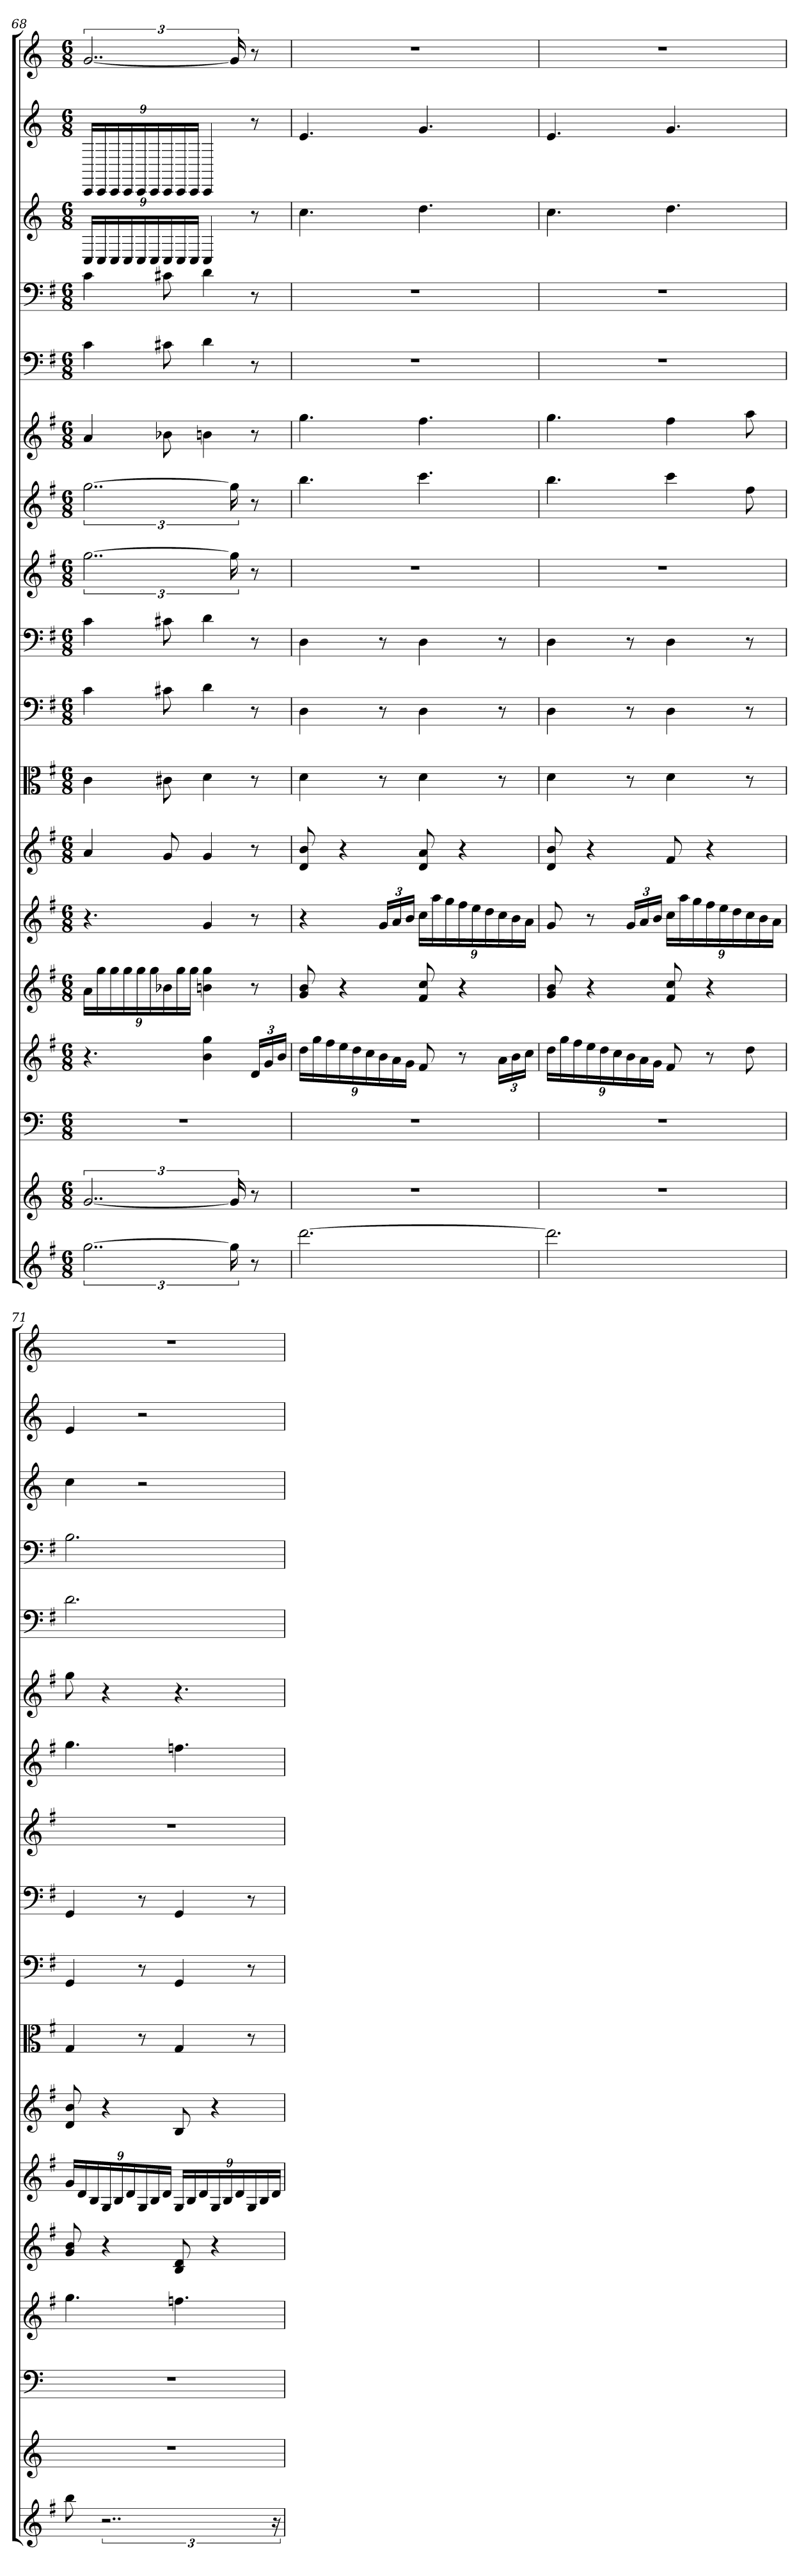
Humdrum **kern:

**kern	**kern	**kern	**kern	**kern	**kern	**kern	**kern	**kern	**kern	**kern	**kern	**kern	**kern	**kern	**kern	**kern	**kern
*part18	*part17	*part16	*part15	*part14	*part13	*part12	*part11	*part10	*part9	*part8	*part7	*part6	*part5	*part4	*part3	*part2	*part1
*staff18	*staff17	*staff16	*staff15	*staff14	*staff13	*staff12	*staff11	*staff10	*staff9	*staff8	*staff7	*staff6	*staff5	*staff4	*staff3	*staff2	*staff1
*	*	*clefF4	*	*	*	*	*clefC3	*clefF4	*clefF4	*	*	*	*clefF4	*clefF4	*	*	*
*k[f#]	*k[]	*k[]	*k[f#]	*k[f#]	*k[f#]	*k[f#]	*k[f#]	*k[f#]	*k[f#]	*k[f#]	*k[f#]	*k[f#]	*k[f#]	*k[f#]	*k[]	*k[]	*k[]
*M6/8	*M6/8	*M6/8	*M6/8	*M6/8	*M6/8	*M6/8	*M6/8	*M6/8	*M6/8	*M6/8	*M6/8	*M6/8	*M6/8	*M6/8	*M6/8	*M6/8	*M6/8
=68	=68	=68	=68	=68	=68	=68	=68	=68	=68	=68	=68	=68	=68	=68	=68	=68	=68
[3..gg	[3..g	2.r	4.r	24aLL	4.r	4a	4c	4c	4c	[3..gg	[3..gg	4a	4c	4c	24CLL	24CCLL	[3..g
.	.	.	.	24gg	.	.	.	.	.	.	.	.	.	.	24C	24CC	.
.	.	.	.	24gg	.	.	.	.	.	.	.	.	.	.	24C	24CC	.
.	.	.	.	24gg	.	.	.	.	.	.	.	.	.	.	24C	24CC	.
.	.	.	.	24gg	.	.	.	.	.	.	.	.	.	.	24C	24CC	.
.	.	.	.	24gg	.	.	.	.	.	.	.	.	.	.	24C	24CC	.
.	.	.	.	24b-X	.	8g	8c#X	8c#X	8c#X	.	.	8b-X	8c#X	8c#X	24C	24CC	.
.	.	.	.	24gg	.	.	.	.	.	.	.	.	.	.	24C	24CC	.
.	.	.	.	24ggJJ	.	.	.	.	.	.	.	.	.	.	24CJJ	24CCJJ	.
.	.	.	4b 4gg	4bn 4gg	4g	4g	4d	4d	4d	.	.	4bn	4d	4d	4C	4CC	.
24gg]	24g]	.	.	.	.	.	.	.	.	24gg]	24gg]	.	.	.	.	.	24g]
8r	8r	.	24dLL	8r	8r	8r	8r	8r	8r	8r	8r	8r	8r	8r	8r	8r	8r
.	.	.	24g	.	.	.	.	.	.	.	.	.	.	.	.	.	.
.	.	.	24bJJ	.	.	.	.	.	.	.	.	.	.	.	.	.	.
=69	=69	=69	=69	=69	=69	=69	=69	=69	=69	=69	=69	=69	=69	=69	=69	=69	=69
[2.ddd	2.r	2.r	24ddLL	8g 8b	4r	8d 8b	4d	4D	4D	2.r	4.bb	4.gg	2.r	2.r	4.cc	4.e	2.r
.	.	.	24gg	.	.	.	.	.	.	.	.	.	.	.	.	.	.
.	.	.	24ff#	.	.	.	.	.	.	.	.	.	.	.	.	.	.
.	.	.	24ee	4r	.	4r	.	.	.	.	.	.	.	.	.	.	.
.	.	.	24dd	.	.	.	.	.	.	.	.	.	.	.	.	.	.
.	.	.	24cc	.	.	.	.	.	.	.	.	.	.	.	.	.	.
.	.	.	24b	.	24gLL	.	8r	8r	8r	.	.	.	.	.	.	.	.
.	.	.	24a	.	24a	.	.	.	.	.	.	.	.	.	.	.	.
.	.	.	24gJJ	.	24bJJ	.	.	.	.	.	.	.	.	.	.	.	.
.	.	.	8f#	8f# 8cc	24ccLL	8d 8a	4d	4D	4D	.	4.ccc	4.ff#	.	.	4.dd	4.g	.
.	.	.	.	.	24aa	.	.	.	.	.	.	.	.	.	.	.	.
.	.	.	.	.	24gg	.	.	.	.	.	.	.	.	.	.	.	.
.	.	.	8r	4r	24ff#	4r	.	.	.	.	.	.	.	.	.	.	.
.	.	.	.	.	24ee	.	.	.	.	.	.	.	.	.	.	.	.
.	.	.	.	.	24dd	.	.	.	.	.	.	.	.	.	.	.	.
.	.	.	24aLL	.	24cc	.	8r	8r	8r	.	.	.	.	.	.	.	.
.	.	.	24b	.	24b	.	.	.	.	.	.	.	.	.	.	.	.
.	.	.	24ccJJ	.	24aJJ	.	.	.	.	.	.	.	.	.	.	.	.
=70	=70	=70	=70	=70	=70	=70	=70	=70	=70	=70	=70	=70	=70	=70	=70	=70	=70
2.ddd]	2.r	2.r	24ddLL	8g 8b	8g	8d 8b	4d	4D	4D	2.r	4.bb	4.gg	2.r	2.r	4.cc	4.e	2.r
.	.	.	24gg	.	.	.	.	.	.	.	.	.	.	.	.	.	.
.	.	.	24ff#	.	.	.	.	.	.	.	.	.	.	.	.	.	.
.	.	.	24ee	4r	8r	4r	.	.	.	.	.	.	.	.	.	.	.
.	.	.	24dd	.	.	.	.	.	.	.	.	.	.	.	.	.	.
.	.	.	24cc	.	.	.	.	.	.	.	.	.	.	.	.	.	.
.	.	.	24b	.	24gLL	.	8r	8r	8r	.	.	.	.	.	.	.	.
.	.	.	24a	.	24a	.	.	.	.	.	.	.	.	.	.	.	.
.	.	.	24gJJ	.	24bJJ	.	.	.	.	.	.	.	.	.	.	.	.
.	.	.	8f#	8f# 8cc	24ccLL	8f#	4d	4D	4D	.	4ccc	4ff#	.	.	4.dd	4.g	.
.	.	.	.	.	24aa	.	.	.	.	.	.	.	.	.	.	.	.
.	.	.	.	.	24gg	.	.	.	.	.	.	.	.	.	.	.	.
.	.	.	8r	4r	24ff#	4r	.	.	.	.	.	.	.	.	.	.	.
.	.	.	.	.	24ee	.	.	.	.	.	.	.	.	.	.	.	.
.	.	.	.	.	24dd	.	.	.	.	.	.	.	.	.	.	.	.
.	.	.	8dd	.	24cc	.	8r	8r	8r	.	8ff#	8aa	.	.	.	.	.
.	.	.	.	.	24b	.	.	.	.	.	.	.	.	.	.	.	.
.	.	.	.	.	24aJJ	.	.	.	.	.	.	.	.	.	.	.	.
=71	=71	=71	=71	=71	=71	=71	=71	=71	=71	=71	=71	=71	=71	=71	=71	=71	=71
8bb	2.r	2.r	4.gg	8g 8b	24gLL	8d 8b	4G	4GG	4GG	2.r	4.gg	8gg	2.d	2.B	4cc	4e	2.r
.	.	.	.	.	24d	.	.	.	.	.	.	.	.	.	.	.	.
.	.	.	.	.	24B	.	.	.	.	.	.	.	.	.	.	.	.
3..r	.	.	.	4r	24G	4r	.	.	.	.	.	4r	.	.	.	.	.
.	.	.	.	.	24B	.	.	.	.	.	.	.	.	.	.	.	.
.	.	.	.	.	24d	.	.	.	.	.	.	.	.	.	.	.	.
.	.	.	.	.	24G	.	8r	8r	8r	.	.	.	.	.	2r	2r	.
.	.	.	.	.	24B	.	.	.	.	.	.	.	.	.	.	.	.
.	.	.	.	.	24dJJ	.	.	.	.	.	.	.	.	.	.	.	.
.	.	.	4.ffn	8B 8d	24GLL	8B	4G	4GG	4GG	.	4.ffn	4.r	.	.	.	.	.
.	.	.	.	.	24B	.	.	.	.	.	.	.	.	.	.	.	.
.	.	.	.	.	24d	.	.	.	.	.	.	.	.	.	.	.	.
.	.	.	.	4r	24G	4r	.	.	.	.	.	.	.	.	.	.	.
.	.	.	.	.	24B	.	.	.	.	.	.	.	.	.	.	.	.
.	.	.	.	.	24d	.	.	.	.	.	.	.	.	.	.	.	.
.	.	.	.	.	24G	.	8r	8r	8r	.	.	.	.	.	.	.	.
.	.	.	.	.	24B	.	.	.	.	.	.	.	.	.	.	.	.
24r	.	.	.	.	24dJJ	.	.	.	.	.	.	.	.	.	.	.	.
=	=	=	=	=	=	=	=	=	=	=	=	=	=	=	=	=	=
*-	*-	*-	*-	*-	*-	*-	*-	*-	*-	*-	*-	*-	*-	*-	*-	*-	*-
